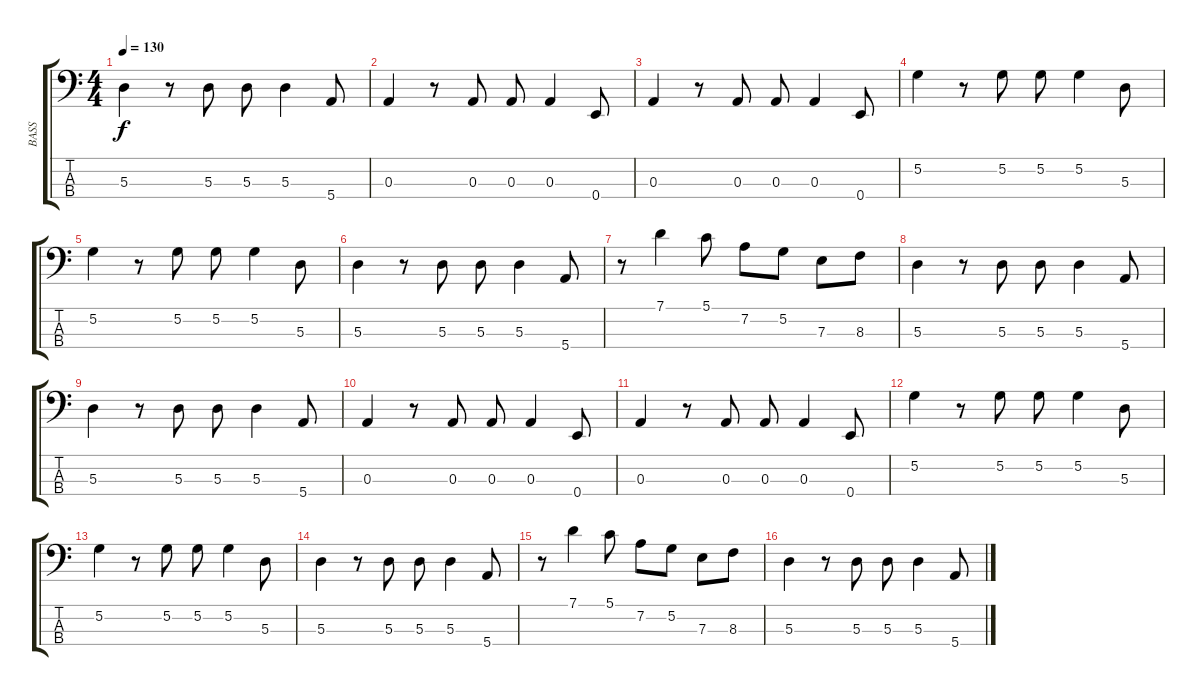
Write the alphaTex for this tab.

\track ("BASS" "BASS") {instrument electricbassfinger}
\staff {score tabs}
\tuning (G2 D2 A1 E1) {hide}
\ts (4 4)
\tempo 130
\clef f4
\ks c
5.3.4{dy f} r.8 5.3.8 5.3.8 5.3.4 5.4.8 |
0.3.4 r.8 0.3.8 0.3.8 0.3.4 0.4.8 |
0.3.4 r.8 0.3.8 0.3.8 0.3.4 0.4.8 |
5.2.4 r.8 5.2.8 5.2.8 5.2.4 5.3.8 |
5.2.4 r.8 5.2.8 5.2.8 5.2.4 5.3.8 |
5.3.4 r.8 5.3.8 5.3.8 5.3.4 5.4.8 |
r.8 7.1.4 5.1.8 7.2.8 5.2.8 7.3.8 8.3.8 |
5.3.4 r.8 5.3.8 5.3.8 5.3.4 5.4.8 |
5.3.4 r.8 5.3.8 5.3.8 5.3.4 5.4.8 |
0.3.4 r.8 0.3.8 0.3.8 0.3.4 0.4.8 |
0.3.4 r.8 0.3.8 0.3.8 0.3.4 0.4.8 |
5.2.4 r.8 5.2.8 5.2.8 5.2.4 5.3.8 |
5.2.4 r.8 5.2.8 5.2.8 5.2.4 5.3.8 |
5.3.4 r.8 5.3.8 5.3.8 5.3.4 5.4.8 |
r.8 7.1.4 5.1.8 7.2.8 5.2.8 7.3.8 8.3.8 |
5.3.4 r.8 5.3.8 5.3.8 5.3.4 5.4.8
